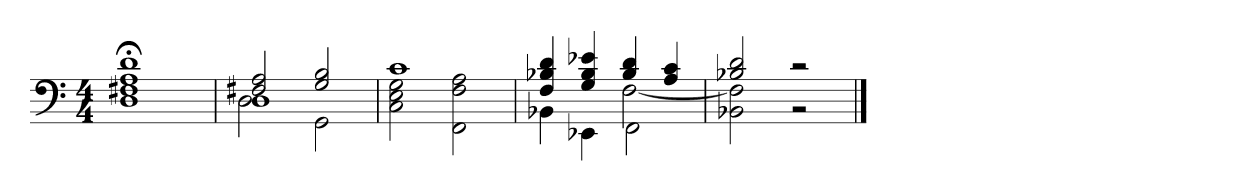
**kern
*part1
*staff1
*clefF4
*k[]
*M4/4
=1
1D;< 1F#X;< 1A;< 1d;<
=2
*^
*	*^
2F#X 2A	1D	2D\
2G 2B	.	2GG\
*	*v	*v
=3	=3
1c	2C 2E 2G
.	2FF 2F 2A
=4	=4
*	*^
4F 4B-X 4d	4BB-X	2ryy
4G 4B- 4e-X	4EE-X	.
4B- 4d	[2F	2FF\
4A 4c	.	.
*	*v	*v
=5	=5
2B-X 2d	2BB-X 2F]
2r	2r
*v	*v
==
*-
